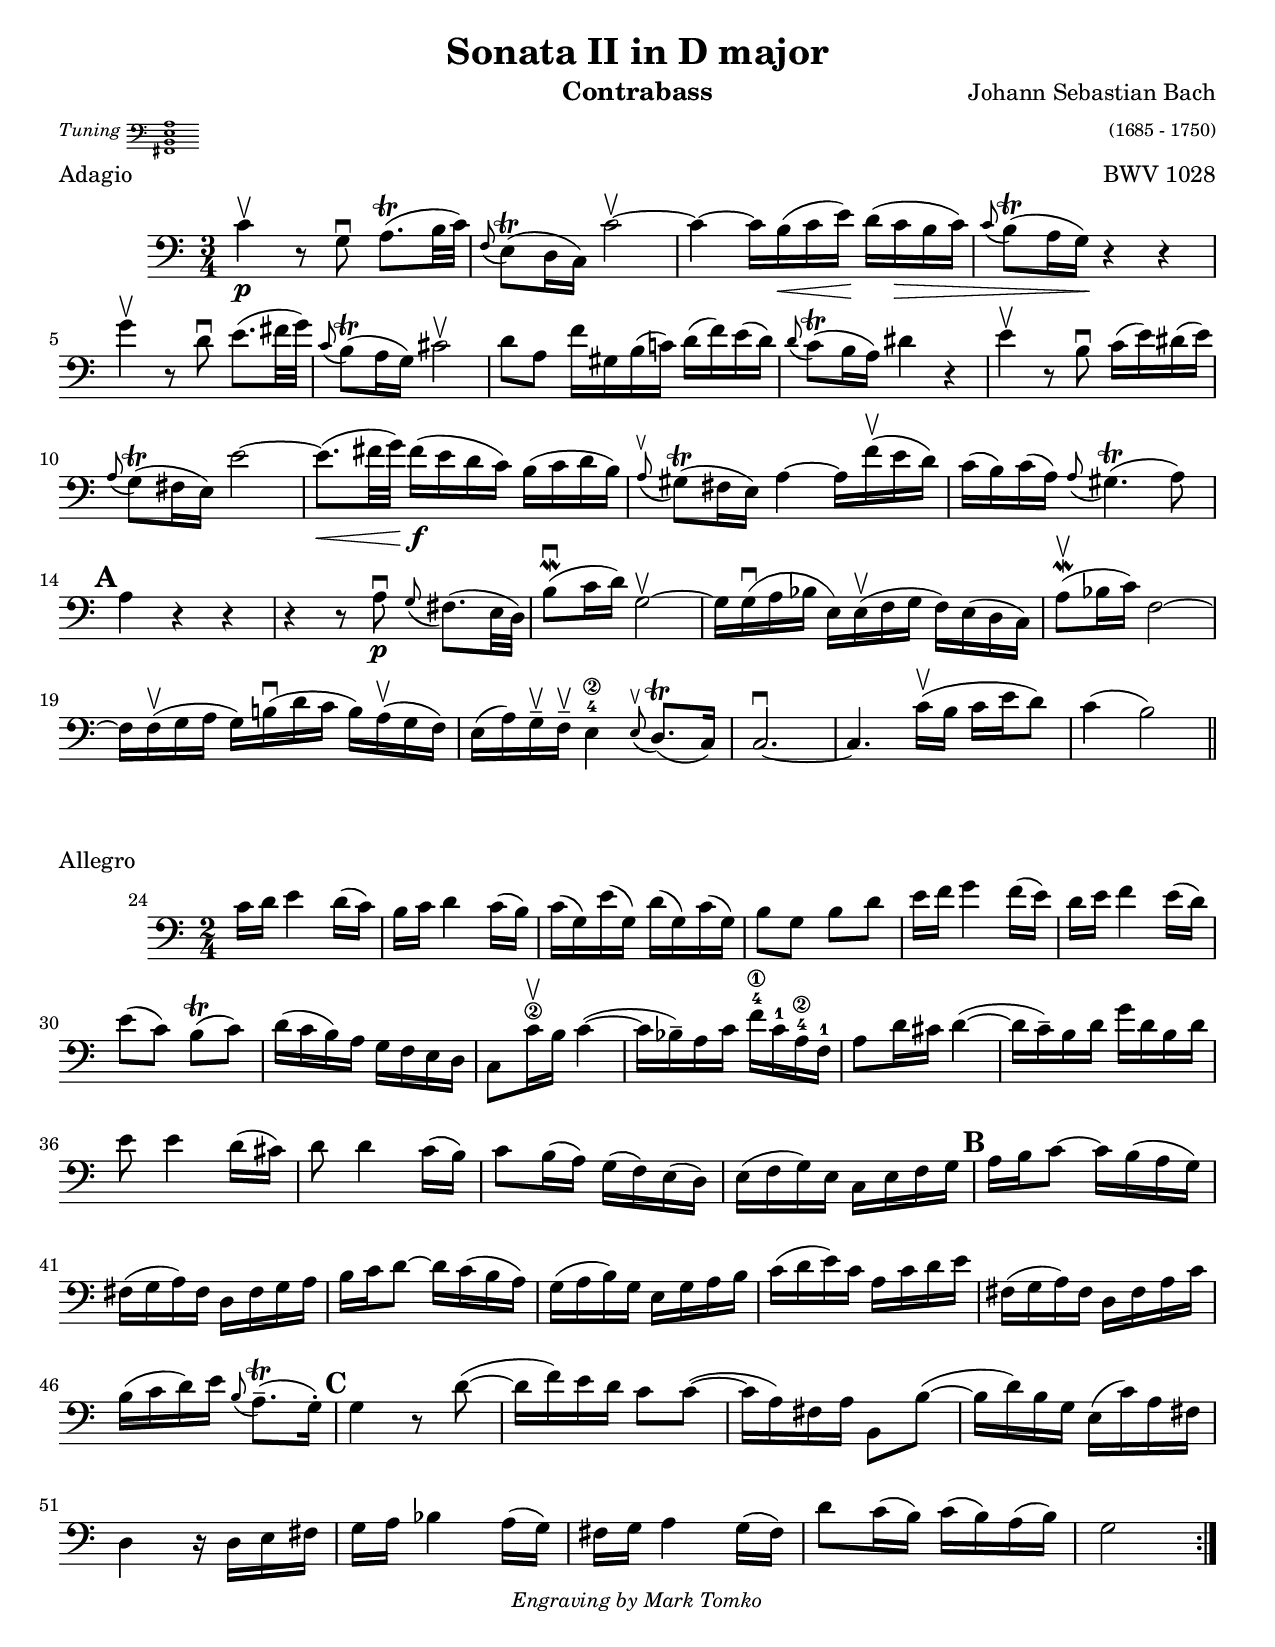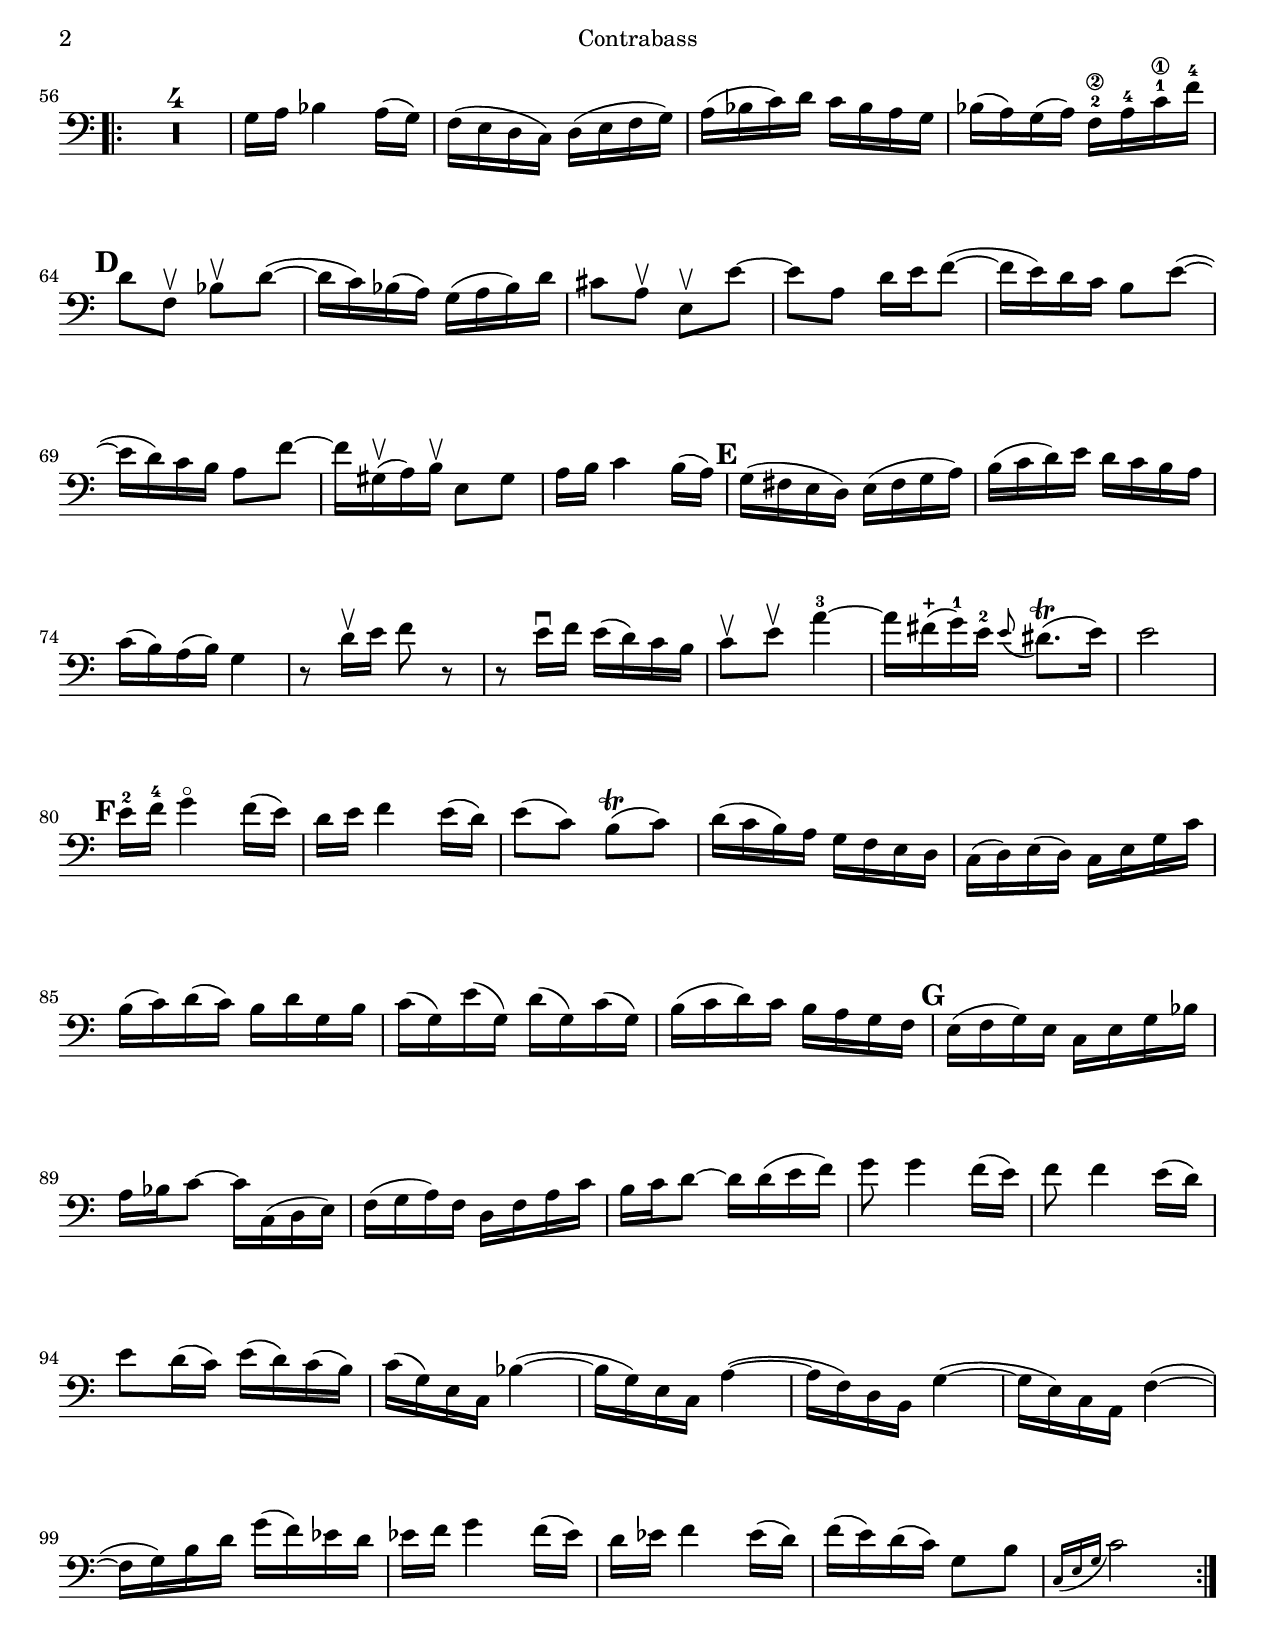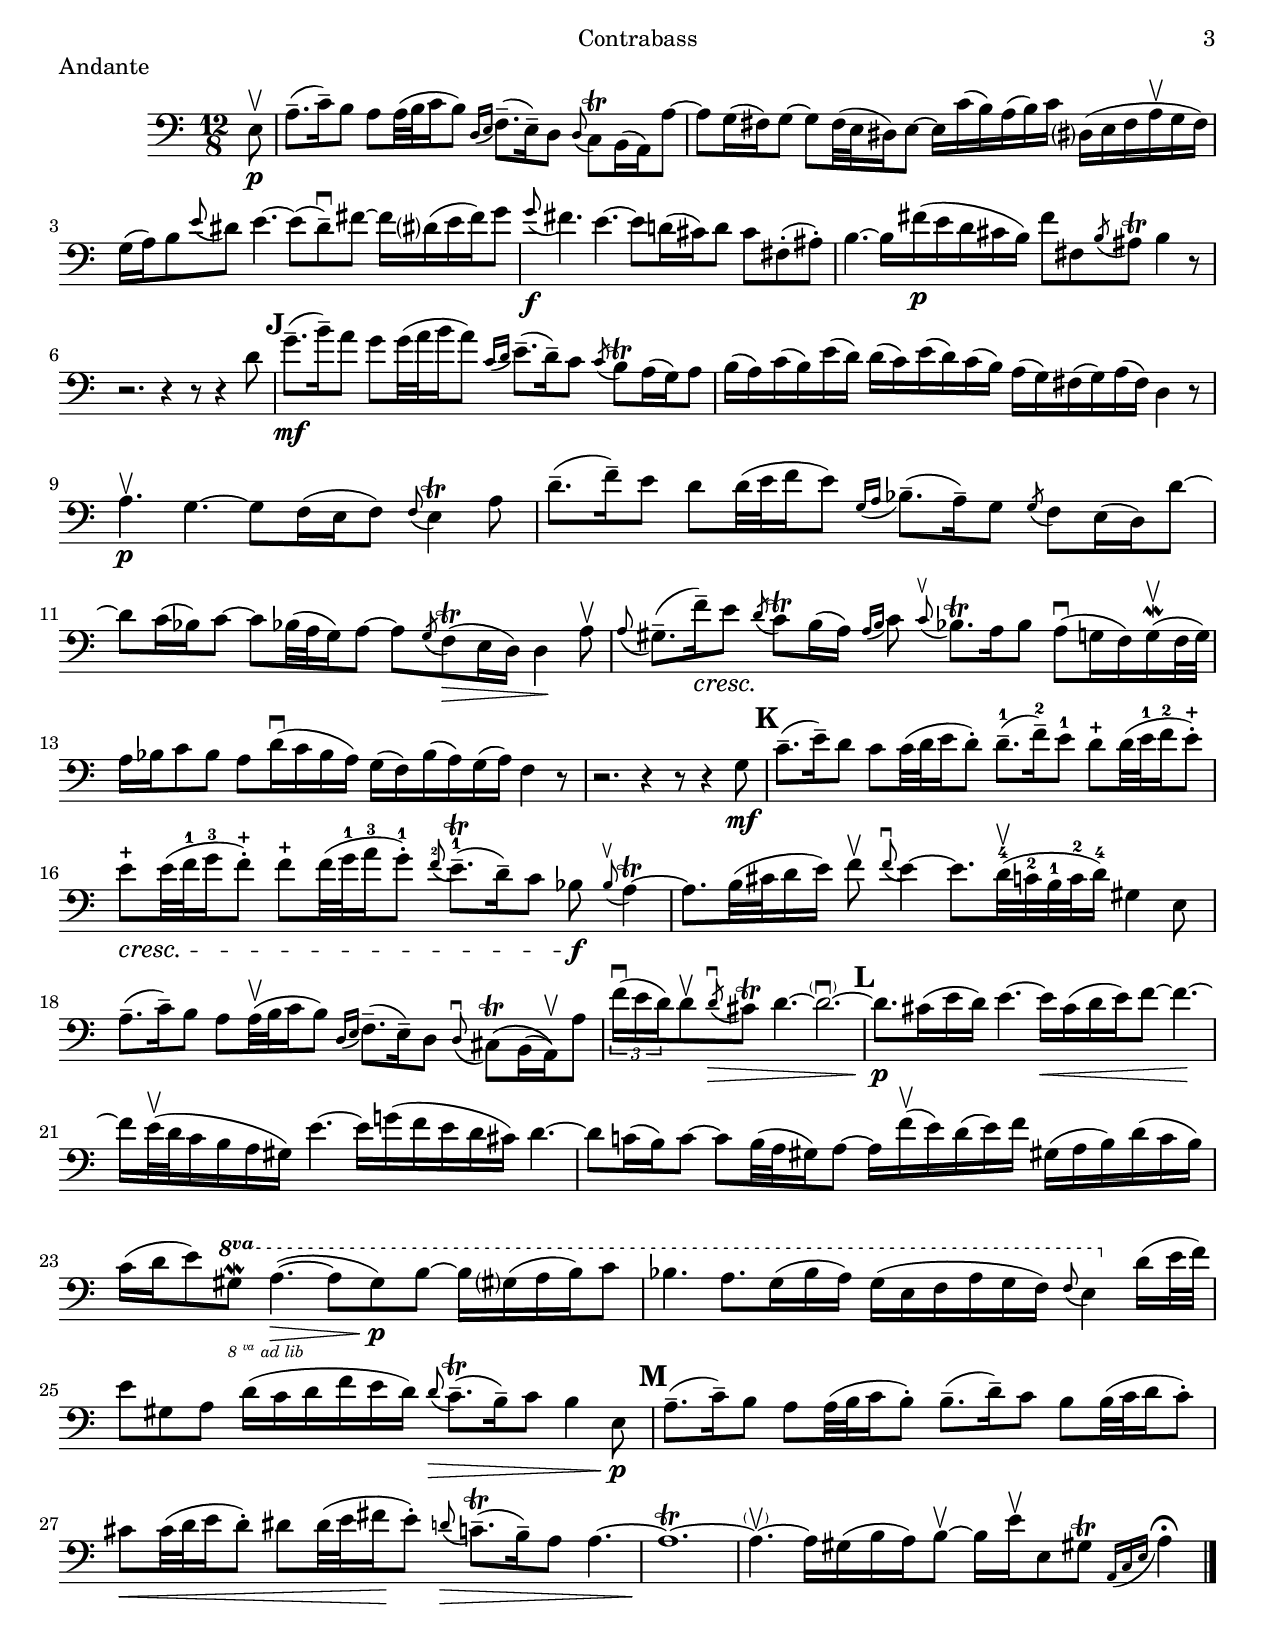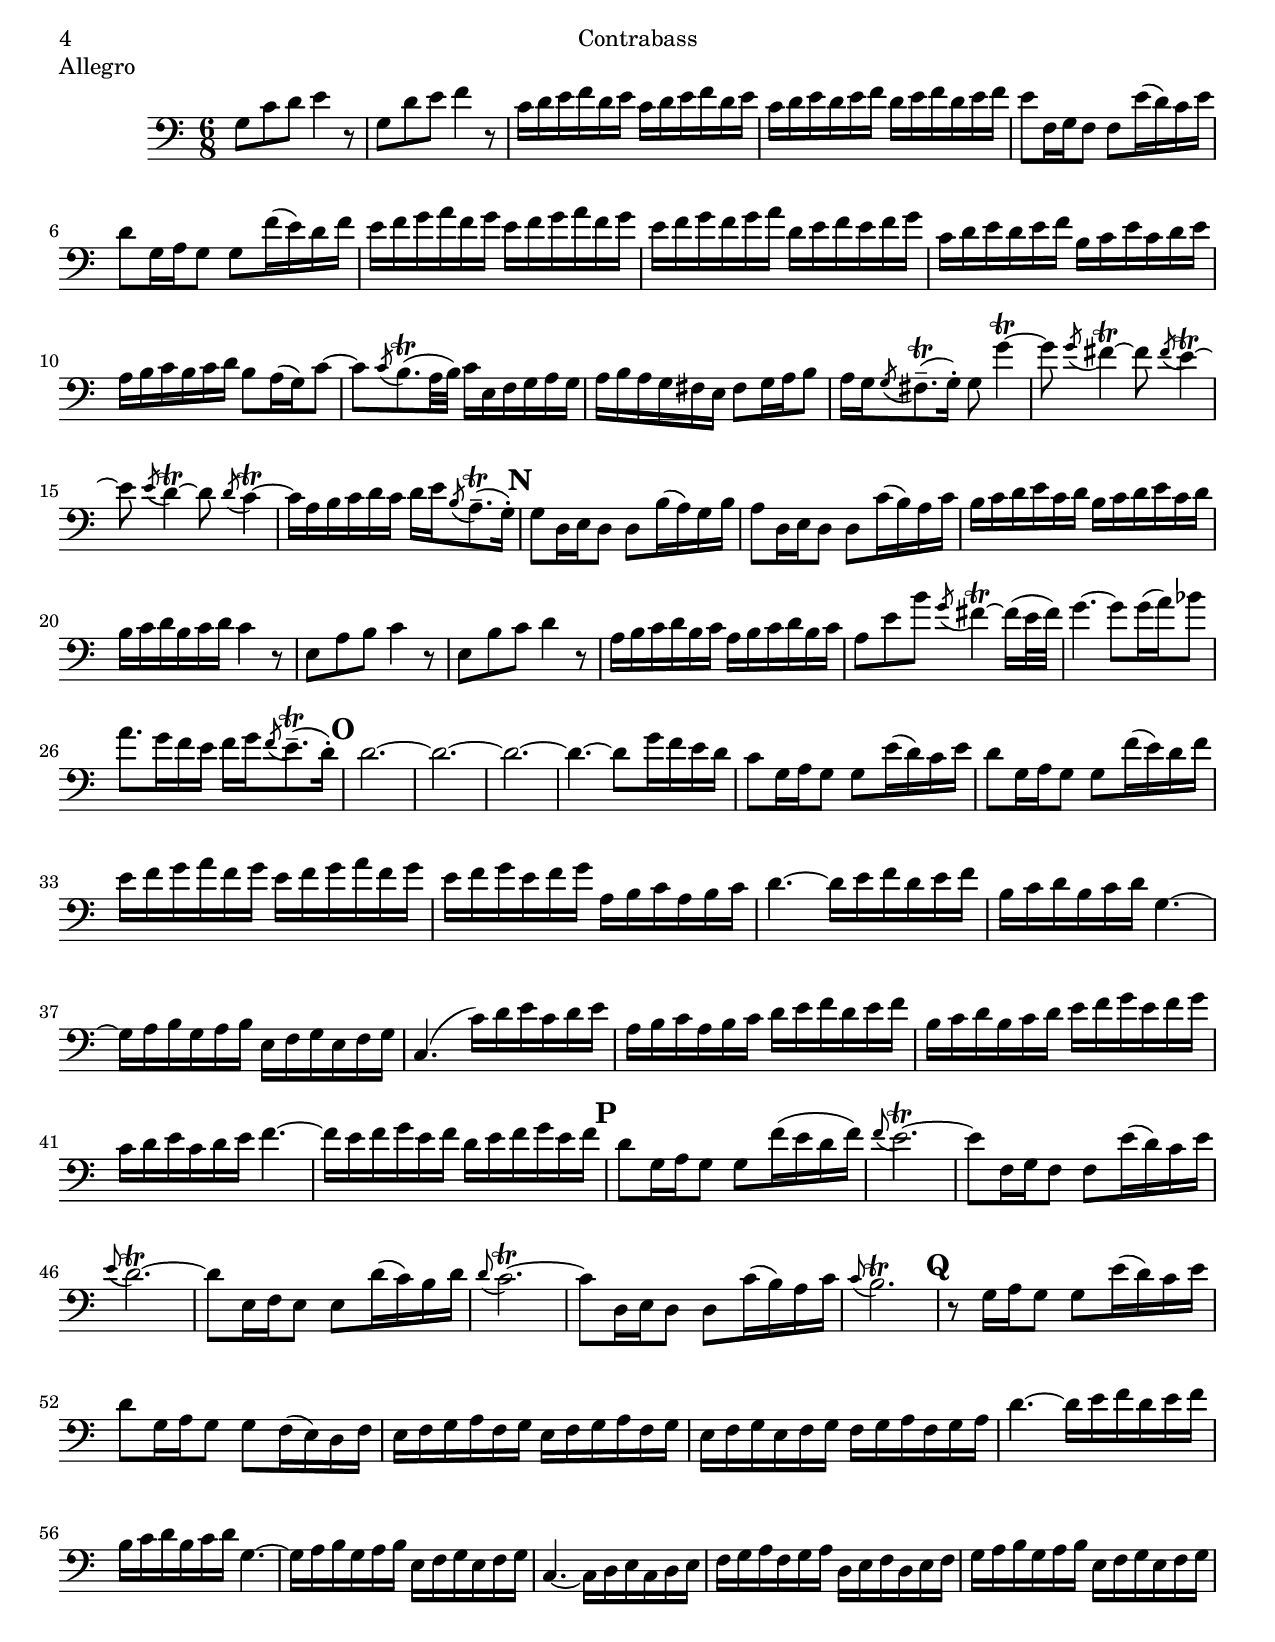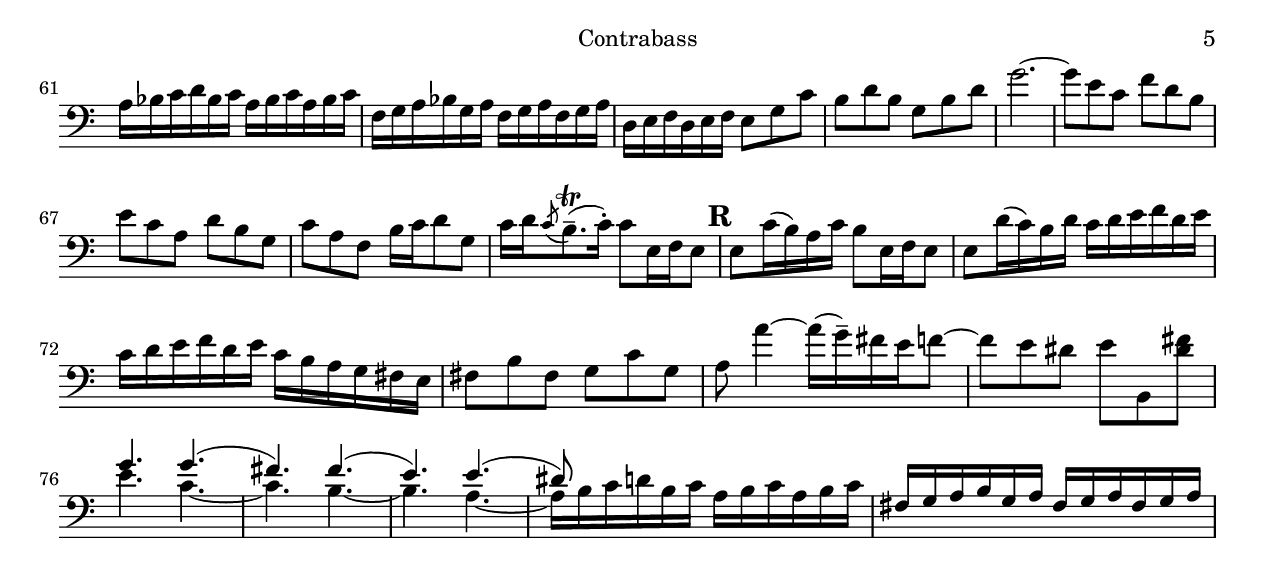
\version "2.24.3"

\header {
  title = "Sonata II in D major"
  opus = "BWV 1028"
  composer = "Johann Sebastian Bach"
  instrument = "Contrabass"
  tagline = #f
  meter = \markup {
    \italic \tiny Tuning
    \score {
      \layout {
        indent = 0.0
      }
      \header {
        piece = "Tuning"
        opus = ""
      }
      \new Staff \with {
        \magnifyStaff #4/7
      } {
        \new Voice {
          \relative {
            \omit Score.TimeSignature
            \omit Score.BarLine
            \clef bass
            <<fis,1 b e a>>
          }
        }
      }
    }
  }
  arranger = \markup { \tiny "(1685 - 1750)" }
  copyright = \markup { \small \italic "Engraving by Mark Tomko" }
}

\paper {
  #(set-paper-size "letter")
}

\version "2.24.3"

adagioBassNotes =
\relative {
  \set Score.rehearsalMarkFormatter = #format-mark-alphabet
  \clef bass
  \time 3/4
  \key c \major
  | c'4\p\upbow r8 g\downbow a8.\trill (b32 c)
  | \appoggiatura f,8 e8\trill (d16 c) c'2\upbow~
  | c4~ c16 b\< (c e\!) d (c\> b c)
  | \appoggiatura c8 b\trill (a16 g\!) r4 r4 \break
  | g'4\upbow r8 d\downbow e8. (fis32 g)
  | \appoggiatura c,8 b\trill (a16 g) cis2\upbow
  | d8 a f'16 gis, b (c!) d (f) e (d)
  | \appoggiatura d8 c\trill (b16 a) dis4 r
  | e4\upbow r8 b\downbow c16 (e) dis (e) \break
  | \appoggiatura a,8 g\trill (fis16 e) e'2~
  | e8.\< (fis32 g) fis16\f (e d c) b (c d b)
  | \appoggiatura a8\upbow gis\trill (fis16 e) a4~ a16 f'\upbow (e d)
  | c16 (b) c16 (a) \appoggiatura a8 gis4.\trill (a8) \break
  | \mark \default a4 r r
  | r4 r8 a8\p\downbow \appoggiatura g8 fis8. (e32 d)
  | b'8\mordent\downbow (c16 d)) g,2\upbow~
  | g16 g\downbow (a bes e,) e\upbow (f g f)  e (d c)
  | a'8\mordent\upbow (bes16 c) f,2~ \break
  | f16 f\upbow (g a g) b!\downbow (d c b) a\upbow (g f16)
  | e16 (a) g\tenuto\upbow f\tenuto\upbow e4-4\2 \appoggiatura e8\upbow d8.\trill (c16)
  | c2.\downbow~
  | c4. c'16\upbow (b c e d8)
  | c4 (b2) \bar "||"
}

\version "2.24.3"

plus = \finger \markup \fontsize #6 "+"

allegroBassNotes =
\relative {
  \clef bass
  \time 2/4
  \key c \major
  \set Score.rehearsalMarkFormatter = #format-mark-alphabet
  \set Score.currentBarNumber = #24
  \repeat volta 2 {
    c'16 d e4 d16 (c)
    | b16 c d4 c16 (b)
    | c16 (g) e' (g,) d' (g,) c (g)
    | b8 g b d
    | e16 f g4 f16 (e)
    | d16 e f4 e16 (d) \break
    | e8 (c) b\trill (c)
    | d16 (c b)  a g f e d
    | c8 c'16\2\upbow b c4~ (
    | c16 bes\tenuto) a c f-4\1 c-1 a-4\2 f-1
    | a8 d16 cis d4~ (
    | d16 c\tenuto) b d g d b d \break
    | e8 e4 d16 (cis)
    | d8 d4 c16 (b)
    | c8 b16 (a) g (f) e (d)
    | e16 (f g) e c e f g
    | \mark 2 a16 b c8~ c16 b (a g) \break
    | fis16 (g a) fis d fis g a
    | b16 c d8~ d16 c (b a)
    | g16 (a b) g e g a b
    | c16 (d e16) c a c d e
    | fis,16 (g a) fis d fis a c \break
    | b16 (c d) e \appoggiatura b8 a8.\trill\tenuto (g16\staccato)
    | \mark \default g4 r8 d'8~ (
    | d16 f) e d c8 c~ (
    | c16 a) fis a b,8 b'~ (
    | b16 d) b g e (c') a fis \break
    | d4 r16 d16 e fis
    | g16 a bes4 a16 (g)
    | fis g a4 g16 (fis)
    | d'8 c16 (b) c (b) a (b)
    | g2
  } \pageBreak
  \repeat volta 2 {
    \compressMMRests { R2*4 }
    g16 a bes4 a16 (g)
    | f16 (e d c) d (e f g)
    | a16 (bes c) d c bes a g
    | bes16 (a) g (a) f-2\2 a-4 c-1\1 f-4 \break
    | \mark \default d8 f,\upbow bes\upbow d~ (
    | d16 c) bes (a) g (a bes) d
    | cis8 a\upbow e\upbow e'~
    | e8 a, d16 e f8~ (
    | f16 e) d c b8 e~ (\break
    | e16 d) c b a8 f'8~
    | f16 gis,\upbow (a) b\upbow e,8 gis
    | a16 b c4 b16 (a)
    | \mark \default g16 (fis e d) e (fis g a)
    | b16 (c d) e d c b a \break
    | c16 (b) a (b) g4
    | r8 d'16\upbow e f8 r8
    | r8 e16\downbow f e (d) c b
    | c8\upbow e\upbow a4-3~
    | a16 fis-\plus (g-1) e-2 \appoggiatura e8 dis8.\trill (e16)
    | e2 \break
    | \mark \default e16-2 f-4 g4\flageolet f16 (e)
    | d16 e f4 e16 (d)
    | e8 (c) b\trill (c)
    | d16 (c b) a g f e d
    | c16 (d) e (d) c e g c \break
    | b16 (c) d (c) b d g, b
    | c16 (g) e' (g,) d' (g,) c (g)
    | b16  (c d) c b a g f
    | \mark \default e16 (f g) e c e g bes \break
    | a16 bes c8~ c16 c, (d e)
    | f (g a) f d f a c
    | b16 c d8~ d16 d (e f)
    | g8 g4 f16 (e)
    | f8 f4 e16 (d) \break
    | e8 d16 (c) e (d) c (b)
    | c16 (g) e c bes'4~ (
    | bes16 g) e c a'4~ (
    | a16 f) d b g'4~ (
    | g16 e) c a f'4~ ( \break
    | f16 g) b d g (f) ees d
    | ees16 f g4 f16 (ees)
    | d16 ees f4 ees16 (d)
    | f16 (e) d (c) g8 b
    | \appoggiatura { c,16 e g } c2 \fine \pageBreak
  }
}

\version "2.24.3"

plus = \finger \markup \fontsize #6 "+"

andanteBassNotes =
\relative {
   \autoBreaksOff
  \set Score.rehearsalMarkFormatter = #format-mark-alphabet
  \set Staff.ottavationMarkups = #ottavation-ordinals
  \clef bass
  \time 12/8
  \key a \minor
  \partial 8 e8\p\upbow
  \autoLineBreaksOff
  | a8.\tenuto (c16\tenuto) b8 a8 a32 (b c16 b8) \appoggiatura { d,16 e } f8.\tenuto (e16\tenuto) d8  \appoggiatura d8 c \trill b16 (a) a'8~
  | a8 g16 (fis) g8~ g8 fis32 (e dis16) e8~ e16 c' (b) a (b) c dis,? (e fis a\upbow g fis) \break
  | g16 (a) b8 \appoggiatura e dis e4.~ e8 (dis\tenuto\downbow) fis~ fis16 dis? (e fis) g8
  | \appoggiatura g\f fis4. e4.~ e8 d!16 (cis) d8 cis fis,!\staccato (ais\staccato)
  | b4.~ b16 fis'\p (e d cis b) fis'8 fis, \acciaccatura b ais\trill b4 r8 \break
  | r2. r4 r8 r4 d8
  | \mark 10 g8.\tenuto\mf (b16\tenuto) a8 g g32 (a b16 a8) \appoggiatura { c,16 d} e8.\tenuto (d16\tenuto) c8 \acciaccatura c8 b8\trill a16 (g) a8
  | b16 (a) c (b) e (d) d (c) e (d) c (b) a (g) fis (g) a (fis) d4 r8 \break
  | a'4.\p\upbow  g4.~ g8 f16 (e f8) \appoggiatura f e4\trill a8
  | d8.\tenuto (f16\tenuto) e8 d8 d32 (e f16 e8) \appoggiatura { g,16 a } bes8.\tenuto (a16\tenuto) g8 \acciaccatura g f e16 (d) d'8~ \break
  | d8 c16 (bes) c8~ c8 bes!32 (a g16) a8~ a8 \acciaccatura g f\trill\> (e16 d) d4\! a'8\upbow
  | \appoggiatura a gis8.\tenuto (f'16\tenuto\cresc) e8\! \acciaccatura d c8\trill b16 (a) \appoggiatura { a b } c8 \appoggiatura c\upbow bes8.\trill a16 bes8 a\downbow (g16 f)  g\mordent\upbow (f32 g) \break
  | a16 bes c8 bes a d16\downbow (c bes a) g (f) bes (a) g (a) f4 r8
  | r2. r4 r8 r4 g8\mf
  | \mark \default c8.\tenuto (e16\tenuto) d8 c c32 (d e16 d8\staccato) d8.\tenuto-1 (f16\tenuto-2) e8-1 d8-\plus d32 (e-1 f16-2 e8\staccato-\plus) \break
  | e8\cresc-\plus e32 (f-1 g16-3 f8\staccato-\plus) f8-\plus f32 (g-1 a16-3 g8\staccato-1) \appoggiatura f-2 e8.-1\tenuto\trill (d16\tenuto) c8 bes\f \appoggiatura bes\upbow a4~\trill
  | a8. b32 (cis d16 e) f8\upbow \appoggiatura f\downbow e4~ e8. d32\upbow-4 (c-2 b-1 c-2 d16-4) gis,4 e8 \break
  | a8.\tenuto (c16\tenuto) b8 a8 a32\upbow (b c16 b8) \appoggiatura { d,16 e } f8.\tenuto (e16\tenuto) d8 \appoggiatura d8\downbow cis\trill \(b16 (a\upbow)\) a'8
  | \tuplet 3/2 {f'16\downbow (e d)} d8\upbow \acciaccatura d\downbow\> cis\trill d4.~d2.-\parenthesize\downbow ~
  | \mark \default d8.\p cis16 (e d) e4.~ e16\< cis (d e) f8~ f4.~\! \break
  | f16 e32\upbow (d c16 b a gis) e'4.~ e16 g! (f e d cis) d4.~
  | d8 c!16 (b) c8~ c b32 (a gis16) a8~ a16 f'\upbow (e) d (e) f gis,! (a b) d (c b) \break
  | c16 (d e8) \ottava 1 gis8_\markup {\teeny { \italic { 8\super{"va"} "ad lib" } } }\mordent a4.~\> (a8 gis\p) b8~ b16 gis? (a b) c8
  | bes4. a8. g16 (bes a) g (e f a g f) \appoggiatura f8 e4 \ottava 0 d16 (e32 f) \break
  | e8 gis, a d16 (c d f e d) \appoggiatura d8\> c8.\tenuto\trill (b16\tenuto) c8 b4 e,8\p
  | \mark \default a8.\tenuto (c16\tenuto) b8 a a32 (b c16 b8\staccato) b8.\tenuto (d16\tenuto) c8 b b32 (c d16 c8\staccato) \break
  | cis8\< cis32 (d e16 d8\staccato) dis dis32 (e fis16\! e8\staccato) \appoggiatura d\> c8.\trill\tenuto (b16\tenuto) a8 a4.~
  | a1.\trill\!~
  | a4.-\parenthesize\upbow~a16 gis (b a) b8\upbow~ b16 e\upbow e,8 gis!8\trill \appoggiatura { a,16 c e} a4\fermata \fine
  \autoLineBreaksOn
}

\version "2.24.3"

allegroIIBassNotes =
\relative {
  \clef bass
  \time 6/8
  \key c \major
  \set Score.rehearsalMarkFormatter = #format-mark-alphabet
  g8 c d e4 r8
  | g,8 d' e f4 r8
  | c16 d e f d e c d e f d e
  | c16 d e d e f d e f d e f \break
  | e8 f,16 g f8 f8 e'16 (d) c e
  | d8 g,16 a g8 g f'16 (e) d f
  | e16 f g a f g e f g a f g \break
  | e16 f g f g a d, e f e f g
  | c,16 d e d e f b, c d c d e
  | a,16 b c b c d b8 a16 (g) c8~ \break
  | c8 \acciaccatura c b8.\trill (a32 b) c16 e, f g a g
  | a16 b a g fis e fis8 g16 a b8
  | a16 g \acciaccatura g8 fis8.\trill\tenuto (g16-.) g8 g'4~\trill
  | g8 \acciaccatura g8 fis4~\trill fis8 \acciaccatura fis e4~\trill
  | e8 \acciaccatura e8 d4~\trill d8 \acciaccatura d8 c4~\trill \break
  | c16 a b c d c d e \acciaccatura b8 a8.\trill\tenuto (g16-.)
  | \mark 14 g8 d16 e d8 d b'16 (a) g b
  | a8 d,16 e d8 d c'16 (b) a c
  | b16 c d e c d b c d e c d \break
  | b16 c d b c d c4 r8
  | e,8 a b c4 r8
  | e,8 b' c d4 r8
  | a16 b c d b c a b c d b c
  | a8 e' b' \acciaccatura g8 fis4~\trill fis16 (e32 fis) \break
  | g4.~ g8 g16 (a) bes8
  | a8. g16 f e f g \acciaccatura f8 e8.\trill\tenuto (d16-.)
  | \mark \default d2.~
  | d2.~
  | d2.~
  | d4.~ d8 g 16 f e d \break
  | c8 g16 a g8 g e'16 (d) c e
  | d8 g,16 a g8 g f'16 (e) d f
  | e16 f g a f g e f g a f g \break
  | e16 f g e f g a, b c a b c
  | d4.~ d16 e f d e f
  | b,16 c d b c d g,4.~
  | g16 a b g a b e, f g e f g \break
  | c,4. (c'16) d e c d e
  | a,16 b c a b c d e f d e f
  | b,16 c d b c d e f g e f g
  | c,16 d e c d e  f4.~ \break
  | f16 e f g e f d e f g e f
  | \mark \default d8 g,16 a g8 g f'16 (e d f)
  | \appoggiatura f8 e2.~\trill
  | e8 f,16 g f8 f e'16 (d) c e
  | \appoggiatura e8 d2.~\trill \break
  | d8 e,16 f e8 e d'16 (c) b d
  | \appoggiatura d8 c2.~\trill
  | c8 d,16 e d8 d c'16 (b) a c
  | \appoggiatura c8 b2.\trill
  | \mark \default r8 g16 a g8 g e'16 (d) c e \break
  | d8 g,16 a g8 g f16 (e) d f
  | e16 f g a f g e f g a f g
  | e16 f g e f g f g a f g a \break
  | d4.~ d16 e f d e f
  | b,16 c d b c d g,4.~
  | g16 a b g a b e, f g e f g
  | c,4.~ c16 d e c d e \break
  | f16 g a f g a d, e f d e f
  | g16 a b g a b e, f g e f g
  | a bes c d bes c  a bes c a bes c
  | f,16 g a bes g a f g a f g a \break
  | d,16 e f d e f e8 g c
  | b8 d b g b d g2.~
  | g8 e c f d b
  | e8 c a d b g
  | c8 a f  b16 c d8 g, \break
  | c16 d \acciaccatura c8 b8.\trill\tenuto (c16-.) c8 e,16 f e8
  | \mark \default e8 c'16 (b) a c b8 e,16 f e8
  | e8 d'16 (c) b d c d e f d e
  | c16 d e f d e c b a g fis e \break
  | fis8 b fis g c g
  | a8 a'4~ a16 (g\tenuto) fis e f8~
  | f8 e dis e b <<dis! fis>>
  | <<
    \voiceOne {
      g4. g4. (
      | fis4.) fis4. (
      | e4.) e4. (
      | dis8) s8 s8 s4.
    }
    \new Voice {
      \voiceTwo
      e4. c4.~
      | c4. b4.~
      | b4. a4.~ \break
      | a16 b16 c d b c a b c a b c
    }
  >> \oneVoice
  | fis,16 g a b g a fis g a fis g a
  | dis,8 cis16 dis b8 b g'16 (fis) e g
  | cis,8 b16 cis a8 a8 a'16 (g) fis a \break
  | dis,16 e fis dis e dis e fis \acciaccatura e8 dis8.\trill\tenuto e16-.
  | \mark \default e4 r8 r fis8 fis,
  | b4 r8 r e8 e,
  | a4 r8 r b' b,
  | e4 r8 r a8 a,
  | d4 r8 r b8 b' \break
  | c4 r8 r a, a'
  | bes4 r8 r gis,8 gis'8
  | a4 r8 r a8 a,
  | a4 r8 r8 d'8 d,
  | a4 r8 r8 d'8 d,
  | d4 r8 r8 d'8 d, \break
  | d8 d' d, fis, fis' fis,
  | bes8 bes' ees cis d d,
  | \mark \default g8 d16 e d8 d b'16 (a) g b
  | a8 d,16 e d8 d c16 (b) a c \break
  | b'16 d (b g f) e (f) d' (b g f) e (
  | f16) g g b b d d (f32 e f16) d b g
  | e'16 g (e c bes) a (bes) g' (e c bes) a ( \break
  | bes16) c c e e g g (bes32 a bes16) g f c
  | d16 e (cis a g) f (g) e' (cis a g) f (
  | g16) a a cis cis e e (g32 f g16) e cis a \break
  | d,16 a' (d f) gis, (a) c, a' (c e) gis, (a)
  | b,16 a' (b d) gis, (a) e f32 (e d16 c b) d
  | c16 a32 (b c16 d e f) g (a bes) g e g \break
  | a16 a32 (bes c16) a e f bes bes32 (c d16) g,32 (a b16) g
  | e'16 bes32 (c d16) g,32 (a bes16) g f' bes,32 ( c d16) g,32 (a bes16) g \break
  | g'16 g32 (f e16) e32 (d c16) c32 (bes a16) a32 (bes c16) f, c e
  | \mark \default f,8 f' g\trill a4 r8
  | c,8 g' a\trill bes4 r8
  | f16 g a bes g a f g a bes g a \break
  | f16 g a g f e d8 r8 r8
  | r8 g16 a g8 g8 e'16 (d) c e
  | d8 g,16 a g8 g f'16 (e) d f
  | e16 f g a f g e f g a f g \break
  | e16 f g f g a d, e f e f g
  | c,16 d e d e f b, c d c d e
  | a,16 b c b c d b8 a16 (g) c8~ \break
  | c8 \acciaccatura c8 b8.\trill (a32 b) c8 e a~
  | a8 d, g~ g c, f~
  | f8 b, e~ e a, d~ (
  | d16 c\tenuto) b a g f g a \acciaccatura e8 d8.\trill\tenuto (c16-.)
  | \appoggiatura { c e g } c2. \fermata \fine
}


\book {
  \score {
    \layout {
      top-margin = 0.0
    }
    \header {
      piece = "Adagio"
    }
    \new Staff {
      \new Voice {
        \adagioBassNotes
      }
    }
  }

  \score {
    \header {
      piece = "Allegro"
      opus = ""
    }
    \new Staff {
      \new Voice {
        \allegroBassNotes
      }
    }
  }

  \score {
    \header {
      piece = "Andante"
      opus = ""
    }
    \new Staff {
      \new Voice {
        \andanteBassNotes
      }
    }
  }

  \score {
    \header {
      piece = "Allegro"
      opus = ""
    }
    \new Staff {
      \new Voice {
        \relative {
          \clef bass
          \time 6/8
          \key c \major
          \set Score.rehearsalMarkFormatter = #format-mark-alphabet
          g8 c d e4 r8
          | g,8 d' e f4 r8
          | c16 d e f d e c d e f d e
          | c16 d e d e f d e f d e f
          | e8 f,16 g f8 f8 e'16 (d) c e \break
          | d8 g,16 a g8 g f'16 (e) d f
          | e16 f g a f g e f g a f g
          | e16 f g f g a d, e f e f g
          | c,16 d e d e f b, c e c d e \break
          | a,16 b c b c d b8 a16 (g) c8~
          | c8 \acciaccatura c b8.\trill (a32 b) c16 e, f g a g
          | a16 b a g fis e fis8 g16 a b8
          | a16 g \acciaccatura g8 fis8.\trill\tenuto (g16-.) g8 g'4~\trill
          | g8 \acciaccatura g8 fis4~\trill fis8 \acciaccatura fis e4~\trill \break
          | e8 \acciaccatura e8 d4~\trill d8 \acciaccatura d8 c4~\trill
          | c16 a b c d c d e \acciaccatura b8 a8.\trill\tenuto (g16-.)
          | \mark 14 g8 d16 e d8 d b'16 (a) g b
          | a8 d,16 e d8 d c'16 (b) a c
          | b16 c d e c d b c d e c d \break
          | b16 c d b c d c4 r8
          | e,8 a b c4 r8
          | e,8 b' c d4 r8
          | a16 b c d b c a b c d b c
          | a8 e' b' \acciaccatura g8 fis4~\trill fis16 (e32 fis)
          | g4.~ g8 g16 (a) bes8 \break
          | a8. g16 f e f g \acciaccatura f8 e8.\trill\tenuto (d16-.)
          | \mark \default d2.~
          | d2.~
          | d2.~
          | d4.~ d8 g 16 f e d
          | c8 g16 a g8 g e'16 (d) c e
          | d8 g,16 a g8 g f'16 (e) d f \break
          | e16 f g a f g e f g a f g
          | e16 f g e f g a, b c a b c
          | d4.~ d16 e f d e f
          | b,16 c d b c d g,4.~ \break
          | g16 a b g a b e, f g e f g
          | c,4. (c'16) d e c d e
          | a,16 b c a b c d e f d e f
          | b,16 c d b c d e f g e f g \break
          | c,16 d e c d e  f4.~
          | f16 e f g e f d e f g e f
          | \mark \default d8 g,16 a g8 g f'16 (e d f)
          | \appoggiatura f8 e2.~\trill
          | e8 f,16 g f8 f e'16 (d) c e \break
          | \appoggiatura e8 d2.~\trill
          | d8 e,16 f e8 e d'16 (c) b d
          | \appoggiatura d8 c2.~\trill
          | c8 d,16 e d8 d c'16 (b) a c
          | \appoggiatura c8 b2.\trill
          | \mark \default r8 g16 a g8 g e'16 (d) c e \break
          | d8 g,16 a g8 g f16 (e) d f
          | e16 f g a f g e f g a f g
          | e16 f g e f g f g a f g a
          | d4.~ d16 e f d e f \break
          | b,16 c d b c d g,4.~
          | g16 a b g a b e, f g e f g
          | c,4.~ c16 d e c d e
          | f16 g a f g a d, e f d e f
          | g16 a b g a b e, f g e f g \break
          | a bes c d bes c  a bes c a bes c
          | f,16 g a bes g a f g a f g a
          | d,16 e f d e f e8 g c
          | b8 d b g b d g2.~
          | g8 e c f d b \break
          | e8 c a d b g
          | c8 a f  b16 c d8 g,
          | c16 d \acciaccatura c8 b8.\trill\tenuto (c16-.) c8 e,16 f e8
          | \mark \default e8 c'16 (b) a c b8 e,16 f e8
          | e8 d'16 (c) b d c d e f d e \break
          | c16 d e f d e c b a g fis e
          | fis8 b fis g c g
          | a8 a'4~ a16 (g\tenuto) fis e f8~
          | f8 e dis e b, <<dis' fis>>
          | <<
            \voiceOne {
              g4. g4. (
              | fis4.) fis4. (
              | e4.) e4. (
              | dis8) s8 s8 s4.
            }
            \new Voice {
              \voiceTwo
              e4. c4.~
              | c4. b4.~
              | b4. a4.~
              | a16 b16 c d b c a b c a b c
            }
          >>
          | fis,16 g a b g a fis g a fis g a
        }
      }
    }
  }
}
